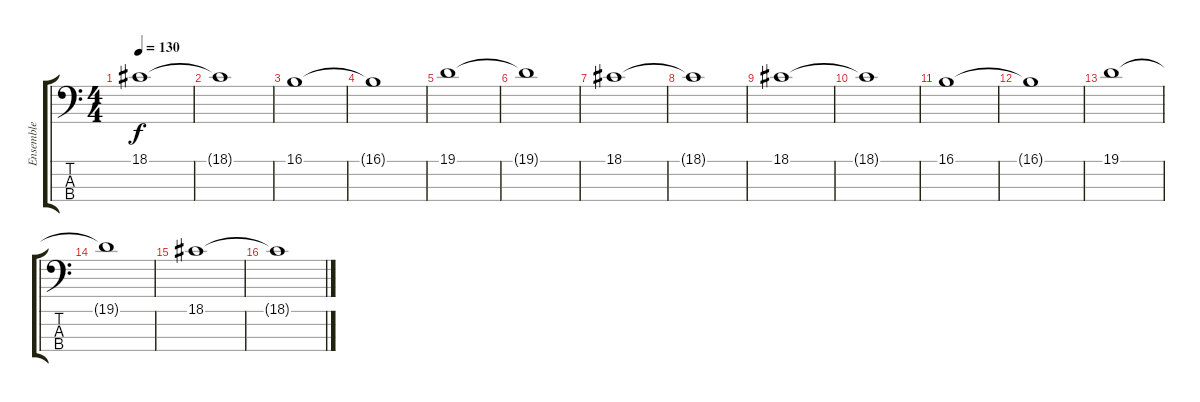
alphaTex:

\track ("Ensemble" "Ensemble") {instrument stringensemble2}
\staff {score tabs}
\tuning (G2 D2 A1 E1) {hide}
\ts (4 4)
\tempo 130
\clef f4
\ks c
18.1.1{dy f} |
18.1{t}.1 |
16.1.1 |
16.1{t}.1 |
19.1.1 |
19.1{t}.1 |
18.1.1 |
18.1{t}.1 |
18.1.1 |
18.1{t}.1 |
16.1.1 |
16.1{t}.1 |
19.1.1 |
19.1{t}.1 |
18.1.1 |
18.1{t}.1
